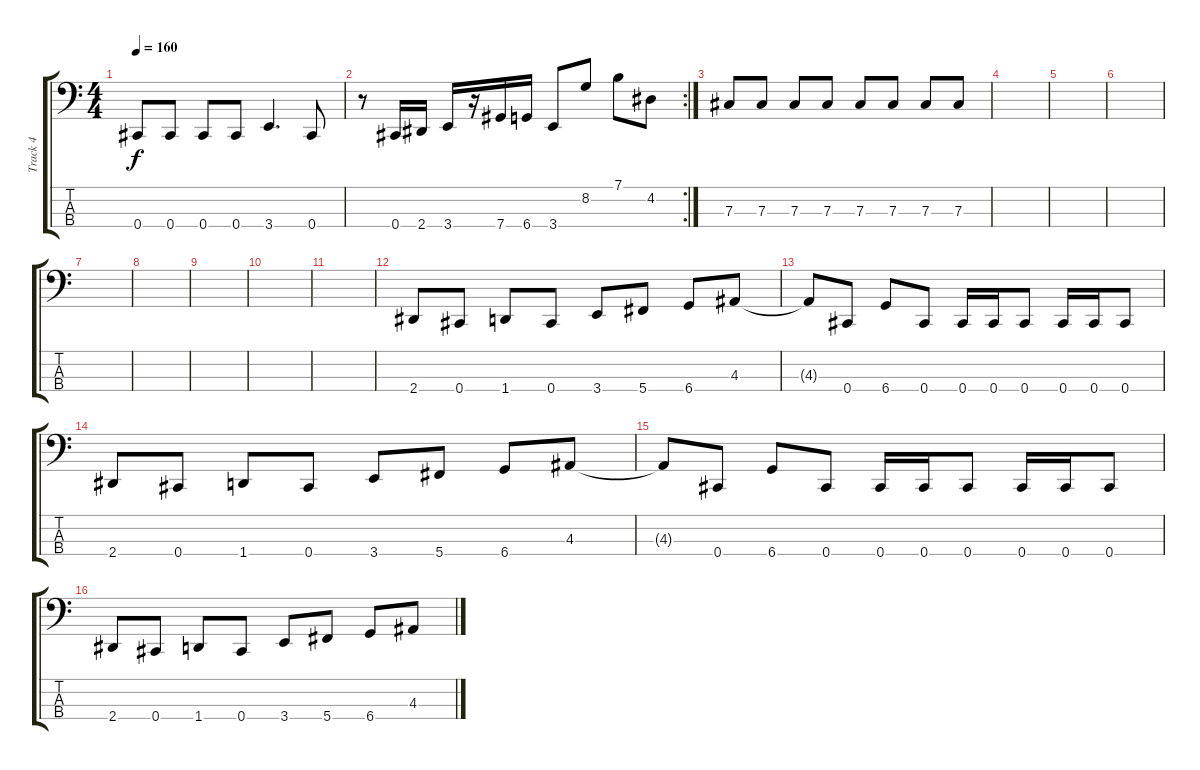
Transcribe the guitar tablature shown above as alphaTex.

\track ("Track 4" "Track 4") {instrument electricbasspick}
\staff {score tabs}
\tuning (E2 B1 Gb1 Db1) {hide}
\ts (4 4)
\tempo 160
\clef f4
\ks c
0.4.8{dy f} 0.4.8 0.4.8 0.4.8 3.4.4{d} 0.4.8 |
\rc 2
r.8 0.4.16 2.4.16 3.4.16 r.16 7.4.16 6.4.16 3.4.8 8.2.8 7.1.8 4.2.8 |
7.3.8 7.3.8 7.3.8 7.3.8 7.3.8 7.3.8 7.3.8 7.3.8 |
|
|
|
|
|
|
|
|
2.4.8 0.4.8 1.4.8 0.4.8 3.4.8 5.4.8 6.4.8 4.3.8 |
4.3{t}.8 0.4.8 6.4.8 0.4.8 0.4.16 0.4.16 0.4.8 0.4.16 0.4.16 0.4.8 |
2.4.8 0.4.8 1.4.8 0.4.8 3.4.8 5.4.8 6.4.8 4.3.8 |
4.3{t}.8 0.4.8 6.4.8 0.4.8 0.4.16 0.4.16 0.4.8 0.4.16 0.4.16 0.4.8 |
2.4.8 0.4.8 1.4.8 0.4.8 3.4.8 5.4.8 6.4.8 4.3.8
